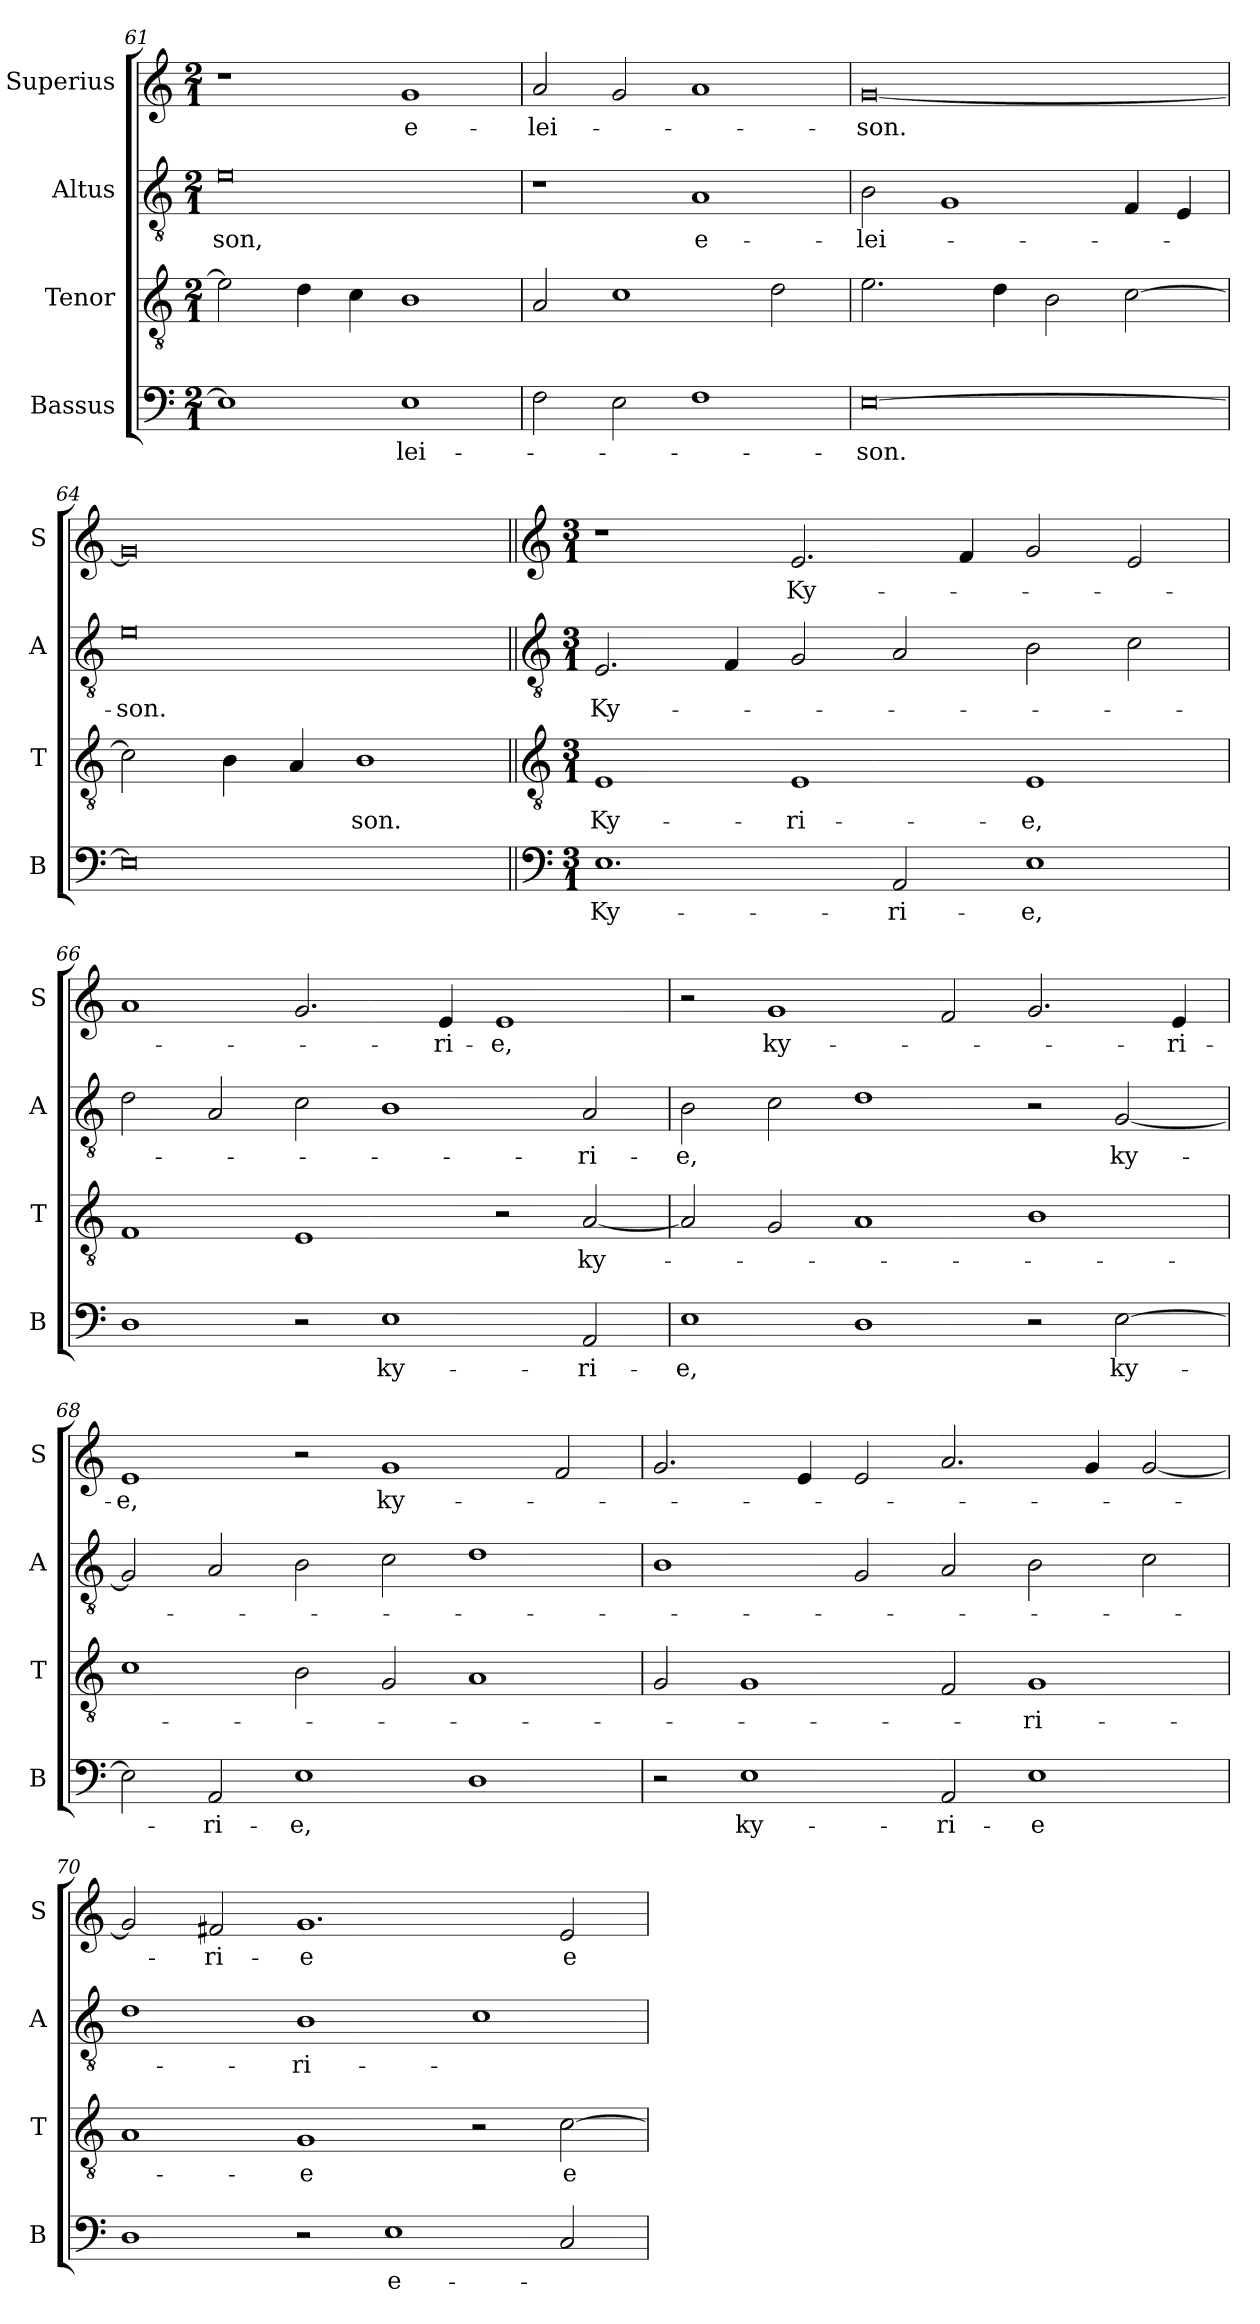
**kern	**text	**kern	**text	**kern	**text	**kern	**text
*part4	*part4	*part3	*part3	*part2	*part2	*part1	*part1
*staff4	*staff4	*staff3	*staff3	*staff2	*staff2	*staff1	*staff1
*I"Bassus	*	*I"Tenor	*	*I"Altus	*	*I"Superius	*
*I'B	*	*I'T	*	*I'A	*	*I'S	*
*clefF4	*	*clefGv2	*	*clefGv2	*	*clefG2	*
*k[]	*	*k[]	*	*k[]	*	*k[]	*
*M2/1	*	*M2/1	*	*M2/1	*	*M2/1	*
=61	=61	=61	=61	=61	=61	=61	=61
1E]	.	2e\]	.	0e	-son,	1r	.
.	.	4d\	.	.	.	.	.
.	.	4c\	.	.	.	.	.
1E	-lei-	1B	.	.	.	1g	e-
=62	=62	=62	=62	=62	=62	=62	=62
2F\	.	2A/	.	1r	.	2a/	-lei-
2E\	.	1c	.	.	.	2g/	.
1F	.	.	.	1A	e-	1a	.
.	.	2d\	.	.	.	.	.
=63	=63	=63	=63	=63	=63	=63	=63
[0E	-son.	2.e\	.	2B\	-lei-	[0g	-son.
.	.	.	.	1G	.	.	.
.	.	4d\	.	.	.	.	.
.	.	2B\	.	.	.	.	.
.	.	[2c\	.	4F/	.	.	.
.	.	.	.	4E/	.	.	.
=64	=64	=64	=64	=64	=64	=64	=64
0E]	.	2c\]	.	0e	-son.	0g]	.
.	.	4B\	.	.	.	.	.
.	.	4A/	.	.	.	.	.
.	.	1B	-son.	.	.	.	.
!!LO:LB:g=z
=65||	=65||	=65||	=65||	=65||	=65||	=65||	=65||
*clefF4	*	*clefGv2	*	*clefGv2	*	*clefG2	*
*k[]	*	*k[]	*	*k[]	*	*k[]	*
*M3/1	*	*M3/1	*	*M3/1	*	*M3/1	*
1.E	Ky-	1E	Ky-	2.E/	Ky-	1r	.
.	.	.	.	4F/	.	.	.
.	.	1E	-ri-	2G/	.	2.e/	Ky-
2AA/	-ri-	.	.	2A/	.	.	.
.	.	.	.	.	.	4f/	.
1E	-e,	1E	-e,	2B\	.	2g/	.
.	.	.	.	2c\	.	2e/	.
=66	=66	=66	=66	=66	=66	=66	=66
1D	.	1F	.	2d\	.	1a	.
.	.	.	.	2A/	.	.	.
2r	.	1E	.	2c\	.	2.g/	.
1E	ky-	.	.	1B	.	.	.
.	.	.	.	.	.	4e/	-ri-
.	.	2r	.	.	.	1e	-e,
2AA/	-ri-	[2A/	ky-	2A/	-ri-	.	.
=67	=67	=67	=67	=67	=67	=67	=67
1E	-e,	2A/]	.	2B\	-e,	2r	.
.	.	2G/	.	2c\	.	1g	ky-
1D	.	1A	.	1d	.	.	.
.	.	.	.	.	.	2f/	.
2r	.	1B	.	2r	.	2.g/	.
[2E\	ky-	.	.	[2G/	ky-	.	.
.	.	.	.	.	.	4e/	-ri-
=68	=68	=68	=68	=68	=68	=68	=68
2E\]	.	1c	.	2G/]	.	1e	-e,
2AA/	-ri-	.	.	2A/	.	.	.
1E	-e,	2B\	.	2B\	.	2r	.
.	.	2G/	.	2c\	.	1g	ky-
1D	.	1A	.	1d	.	.	.
.	.	.	.	.	.	2f/	.
=69	=69	=69	=69	=69	=69	=69	=69
2r	.	2G/	.	1B	.	2.g/	.
1E	ky-	1G	.	.	.	.	.
.	.	.	.	.	.	4e/	.
.	.	.	.	2G/	.	2e/	.
2AA/	-ri-	2F/	.	2A/	.	2.a/	.
1E	-e	1G	-ri-	2B\	.	.	.
.	.	.	.	.	.	4g/	.
.	.	.	.	2c\	.	[2g/	.
=70	=70	=70	=70	=70	=70	=70	=70
1D	.	1A	.	1d	.	2g/]	.
.	.	.	.	.	.	2f#X/	-ri-
2r	.	1G	-e	1B	-ri-	1.g	-e
1E	e-	.	.	.	.	.	.
.	.	2r	.	1c	.	.	.
2C/	.	[2c\	e-	.	.	2e/	e-
=	=	=	=	=	=	=	=
*-	*-	*-	*-	*-	*-	*-	*-
